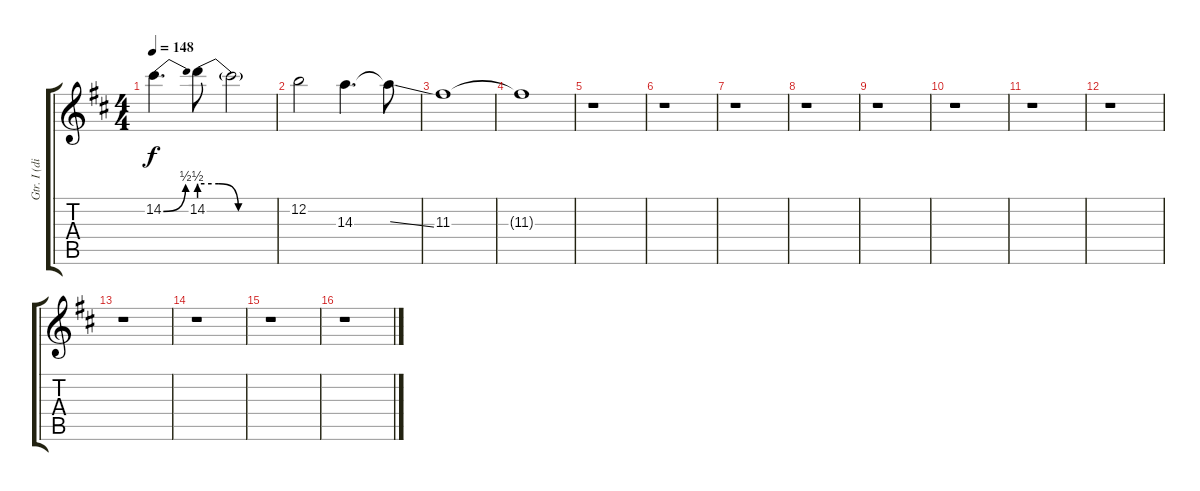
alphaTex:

\track ("Gtr. I (dist.)" "Gtr. I (di") {instrument distortionguitar}
\staff {score tabs}
\tuning (E4 B3 G3 D3 A2 E2) {hide}
\ts (4 4)
\tempo 148
\clef g2
\ks d
14.2{be (bend 0 0 60 2)}.4{d dy f} 14.2{be (custom 0 2 15 2 30 0 60 0)}.8 14.2{t}.2 |
12.2.2 14.3.4{d} 14.3{ss t}.8 |
11.3.1 |
11.3{t}.1 |
r.1 |
r.1 |
r.1 |
r.1 |
r.1 |
r.1 |
r.1 |
r.1 |
r.1 |
r.1 |
r.1 |
r.1
